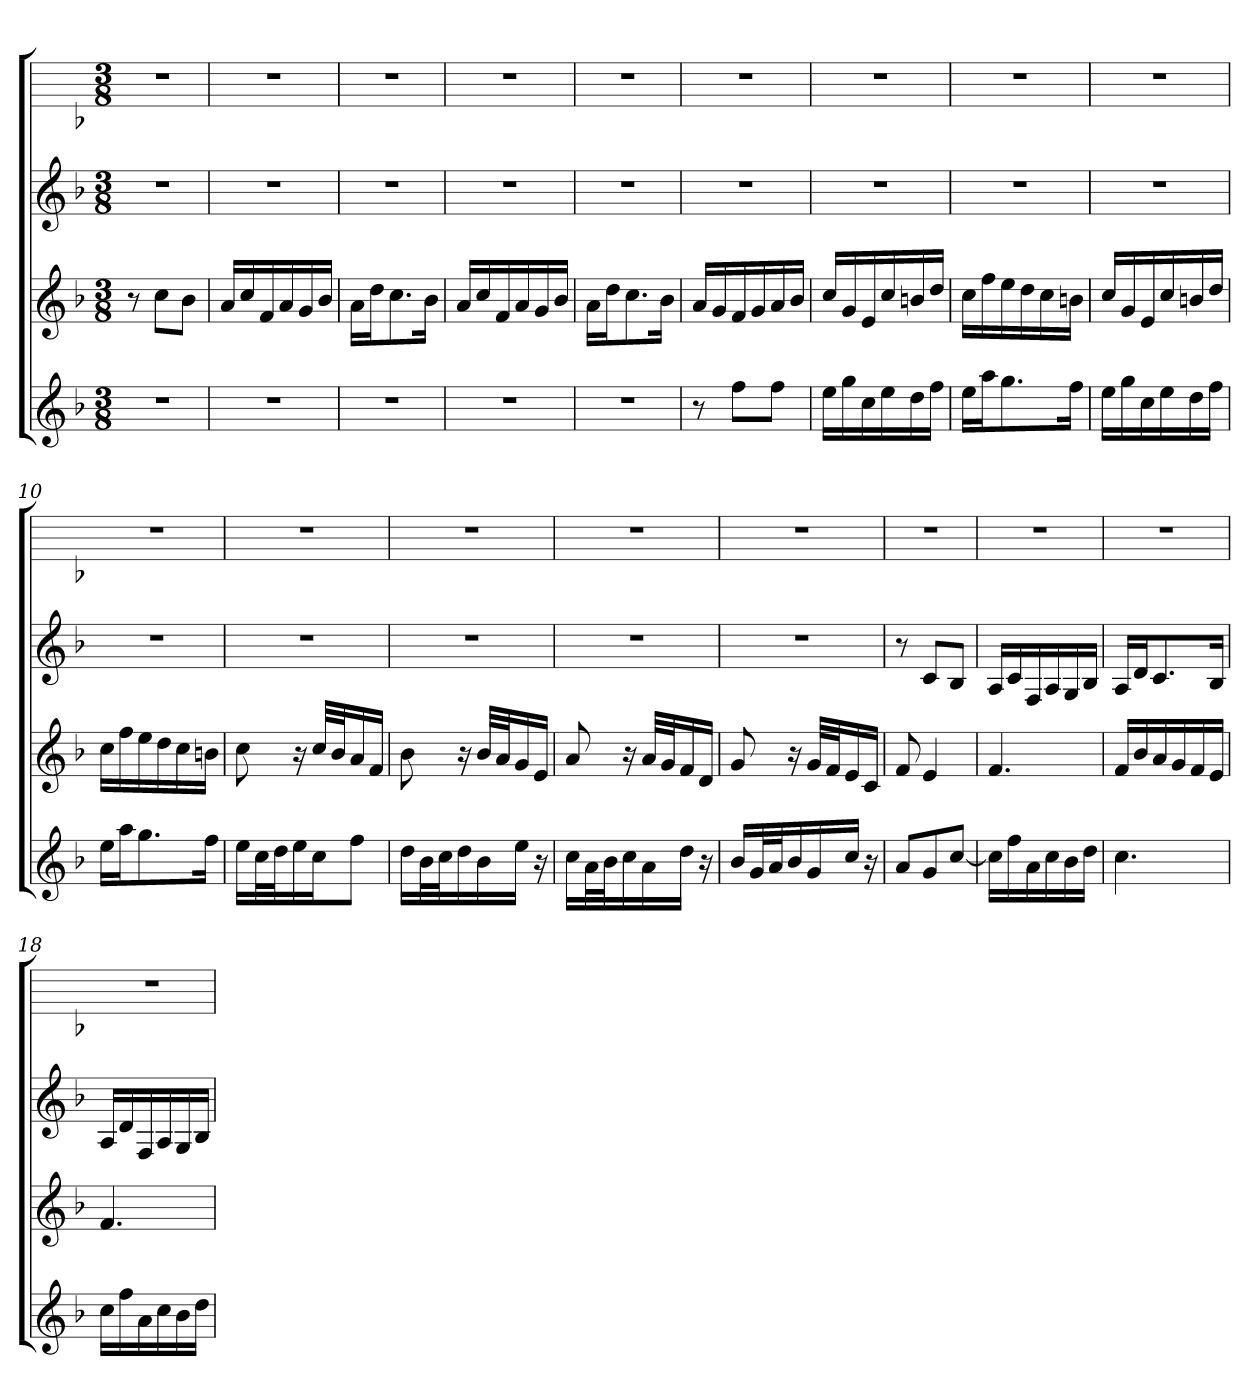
**kern	**kern	**kern	**kern
*part4	*part3	*part2	*part1
*staff4	*staff3	*staff2	*staff1
*k[b-]	*k[b-]	*k[b-]	*k[b-]
*M3/8	*M3/8	*M3/8	*M3/8
*MM60	*MM60	*MM60	*MM60
=1	=1	=1	=1
4.r	8r	4.r	4.r
.	8ccL	.	.
.	8b-J	.	.
=2	=2	=2	=2
4.r	16aLL	4.r	4.r
.	16cc	.	.
.	16f	.	.
.	16a	.	.
.	16g	.	.
.	16b-JJ	.	.
=3	=3	=3	=3
4.r	16aLL	4.r	4.r
.	16ddJ	.	.
.	8.cc	.	.
.	16b-Jk	.	.
=4	=4	=4	=4
4.r	16aLL	4.r	4.r
.	16cc	.	.
.	16f	.	.
.	16a	.	.
.	16g	.	.
.	16b-JJ	.	.
=5	=5	=5	=5
4.r	16aLL	4.r	4.r
.	16ddJ	.	.
.	8.cc	.	.
.	16b-Jk	.	.
=6	=6	=6	=6
8r	16aLL	4.r	4.r
.	16g	.	.
8ffL	16f	.	.
.	16g	.	.
8ffJ	16a	.	.
.	16b-JJ	.	.
=7	=7	=7	=7
16eeLL	16ccLL	4.r	4.r
16gg	16g	.	.
16cc	16e	.	.
16ee	16cc	.	.
16dd	16bn	.	.
16ffJJ	16ddJJ	.	.
=8	=8	=8	=8
16eeLL	16ccLL	4.r	4.r
16aaJ	16ff	.	.
8.gg	16ee	.	.
.	16dd	.	.
.	16cc	.	.
16ffJk	16bnJJ	.	.
=9	=9	=9	=9
16eeLL	16ccLL	4.r	4.r
16gg	16g	.	.
16cc	16e	.	.
16ee	16cc	.	.
16dd	16bn	.	.
16ffJJ	16ddJJ	.	.
=10	=10	=10	=10
16eeLL	16ccLL	4.r	4.r
16aaJ	16ff	.	.
8.gg	16ee	.	.
.	16dd	.	.
.	16cc	.	.
16ffJk	16bnJJ	.	.
=11	=11	=11	=11
16eeLL	8cc	4.r	4.r
32ccL	.	.	.
32ddJ	.	.	.
16ee	16r	.	.
16ccJ	32ccLLL	.	.
.	32b-J	.	.
8ffJ	16a	.	.
.	16fJJ	.	.
=12	=12	=12	=12
16ddLL	8b-	4.r	4.r
32b-L	.	.	.
32ccJ	.	.	.
16dd	16r	.	.
16b-	32b-LLL	.	.
.	32aJ	.	.
16eeJJ	16g	.	.
16r	16eJJ	.	.
=13	=13	=13	=13
16ccLL	8a	4.r	4.r
32aL	.	.	.
32b-J	.	.	.
16cc	16r	.	.
16a	32aLLL	.	.
.	32gJ	.	.
16ddJJ	16f	.	.
16r	16dJJ	.	.
=14	=14	=14	=14
16b-LL	8g	4.r	4.r
32gL	.	.	.
32aJ	.	.	.
16b-	16r	.	.
16g	32gLLL	.	.
.	32fJ	.	.
16ccJJ	16e	.	.
16r	16cJJ	.	.
=15	=15	=15	=15
8aL	8f	8r	4.r
8g	4e	8cL	.
[8ccJ	.	8B-J	.
=16	=16	=16	=16
16ccLL]	4.f	16ALL	4.r
16ff	.	16c	.
16a	.	16F	.
16cc	.	16A	.
16b-	.	16G	.
16ddJJ	.	16B-JJ	.
=17	=17	=17	=17
4.cc	16fLL	16ALL	4.r
.	16b-	16dJ	.
.	16a	8.c	.
.	16g	.	.
.	16f	.	.
.	16eJJ	16B-Jk	.
=18	=18	=18	=18
16ccLL	4.f	16ALL	4.r
16ff	.	16d	.
16a	.	16F	.
16cc	.	16A	.
16b-	.	16G	.
16ddJJ	.	16B-JJ	.
=	=	=	=
*-	*-	*-	*-
